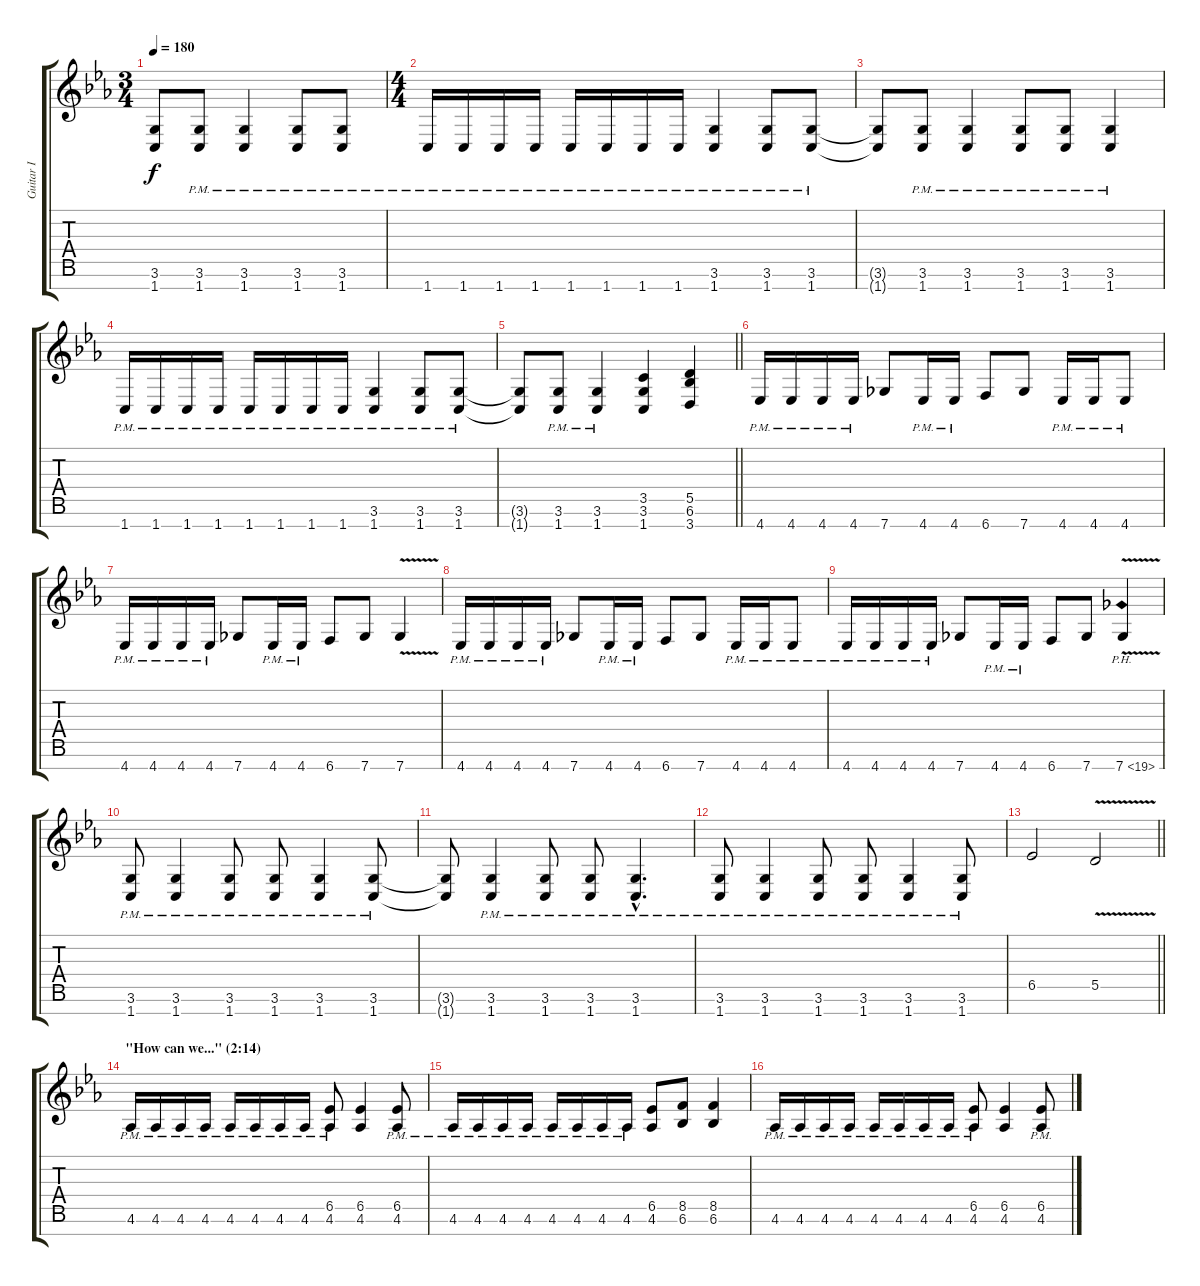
\track ("Guitar I" "Guitar I") {instrument distortionguitar}
\staff {score tabs}
\tuning (E4 B3 G3 D3 A2 E2 B1) {hide}
\ts (3 4)
\tempo 180
\clef g2
\ks eb
(3.6{t} 1.7{t}).8{dy f} (3.6{pm} 1.7{pm}).8 (3.6{pm} 1.7{pm}).4 (3.6{pm} 1.7{pm}).8 (3.6{pm} 1.7{pm}).8 |
\ts (4 4)
1.7{pm}.16 1.7{pm}.16 1.7{pm}.16 1.7{pm}.16 1.7{pm}.16 1.7{pm}.16 1.7{pm}.16 1.7{pm}.16 (3.6{pm} 1.7{pm}).4 (3.6{pm} 1.7{pm}).8 (3.6{pm} 1.7{pm}).8 |
(3.6{t} 1.7{t}).8 (3.6{pm} 1.7{pm}).8 (3.6{pm} 1.7{pm}).4 (3.6{pm} 1.7{pm}).8 (3.6{pm} 1.7{pm}).8 (3.6{pm} 1.7{pm}).4 |
1.7{pm}.16 1.7{pm}.16 1.7{pm}.16 1.7{pm}.16 1.7{pm}.16 1.7{pm}.16 1.7{pm}.16 1.7{pm}.16 (3.6{pm} 1.7{pm}).4 (3.6{pm} 1.7{pm}).8 (3.6{pm} 1.7{pm}).8 |
\barLineRight lightlight
(3.6{t} 1.7{t}).8 (3.6{pm} 1.7{pm}).8 (3.6{pm} 1.7{pm}).4 (3.5 3.6 1.7).4 (5.5 6.6 3.7).4 |
4.7{pm}.16 4.7{pm}.16 4.7{pm}.16 4.7{pm}.16 7.7.8 4.7{pm}.16 4.7{pm}.16 6.7.8 7.7.8 4.7{pm}.16 4.7{pm}.16 4.7{pm}.8 |
4.7{pm}.16 4.7{pm}.16 4.7{pm}.16 4.7{pm}.16 7.7.8 4.7{pm}.16 4.7{pm}.16 6.7.8 7.7.8 7.7{v}.4 |
4.7{pm}.16 4.7{pm}.16 4.7{pm}.16 4.7{pm}.16 7.7.8 4.7{pm}.16 4.7{pm}.16 6.7.8 7.7.8 4.7{pm}.16 4.7{pm}.16 4.7{pm}.8 |
4.7{pm}.16 4.7{pm}.16 4.7{pm}.16 4.7{pm}.16 7.7.8 4.7{pm}.16 4.7{pm}.16 6.7.8 7.7.8 7.7{ph 12 v}.4 |
(3.6{pm} 1.7{pm}).8 (3.6{pm} 1.7{pm}).4 (3.6{pm} 1.7{pm}).8 (3.6{pm} 1.7{pm}).8 (3.6{pm} 1.7{pm}).4 (3.6{pm} 1.7{pm}).8 |
(3.6{t} 1.7{t}).8 (3.6{pm} 1.7{pm}).4 (3.6{pm} 1.7{pm}).8 (3.6{pm} 1.7{pm}).8 (3.6{hac pm} 1.7{hac pm}).4{d} |
(3.6{pm} 1.7{pm}).8 (3.6{pm} 1.7{pm}).4 (3.6{pm} 1.7{pm}).8 (3.6{pm} 1.7{pm}).8 (3.6{pm} 1.7{pm}).4 (3.6{pm} 1.7{pm}).8 |
\barLineRight lightlight
6.5.2 5.5{v}.2 |
\section ("" "\"How can we...\" (2:14)")
4.6{pm}.16 4.6{pm}.16 4.6{pm}.16 4.6{pm}.16 4.6{pm}.16 4.6{pm}.16 4.6{pm}.16 4.6{pm}.16 (6.5{pm} 4.6{pm}).8 (6.5 4.6).4 (6.5{pm} 4.6{pm}).8 |
4.6{pm}.16 4.6{pm}.16 4.6{pm}.16 4.6{pm}.16 4.6{pm}.16 4.6{pm}.16 4.6{pm}.16 4.6{pm}.16 (6.5 4.6).8 (8.5 6.6).8 (8.5 6.6).4 |
4.6{pm}.16 4.6{pm}.16 4.6{pm}.16 4.6{pm}.16 4.6{pm}.16 4.6{pm}.16 4.6{pm}.16 4.6{pm}.16 (6.5{pm} 4.6{pm}).8 (6.5 4.6).4 (6.5{pm} 4.6{pm}).8
